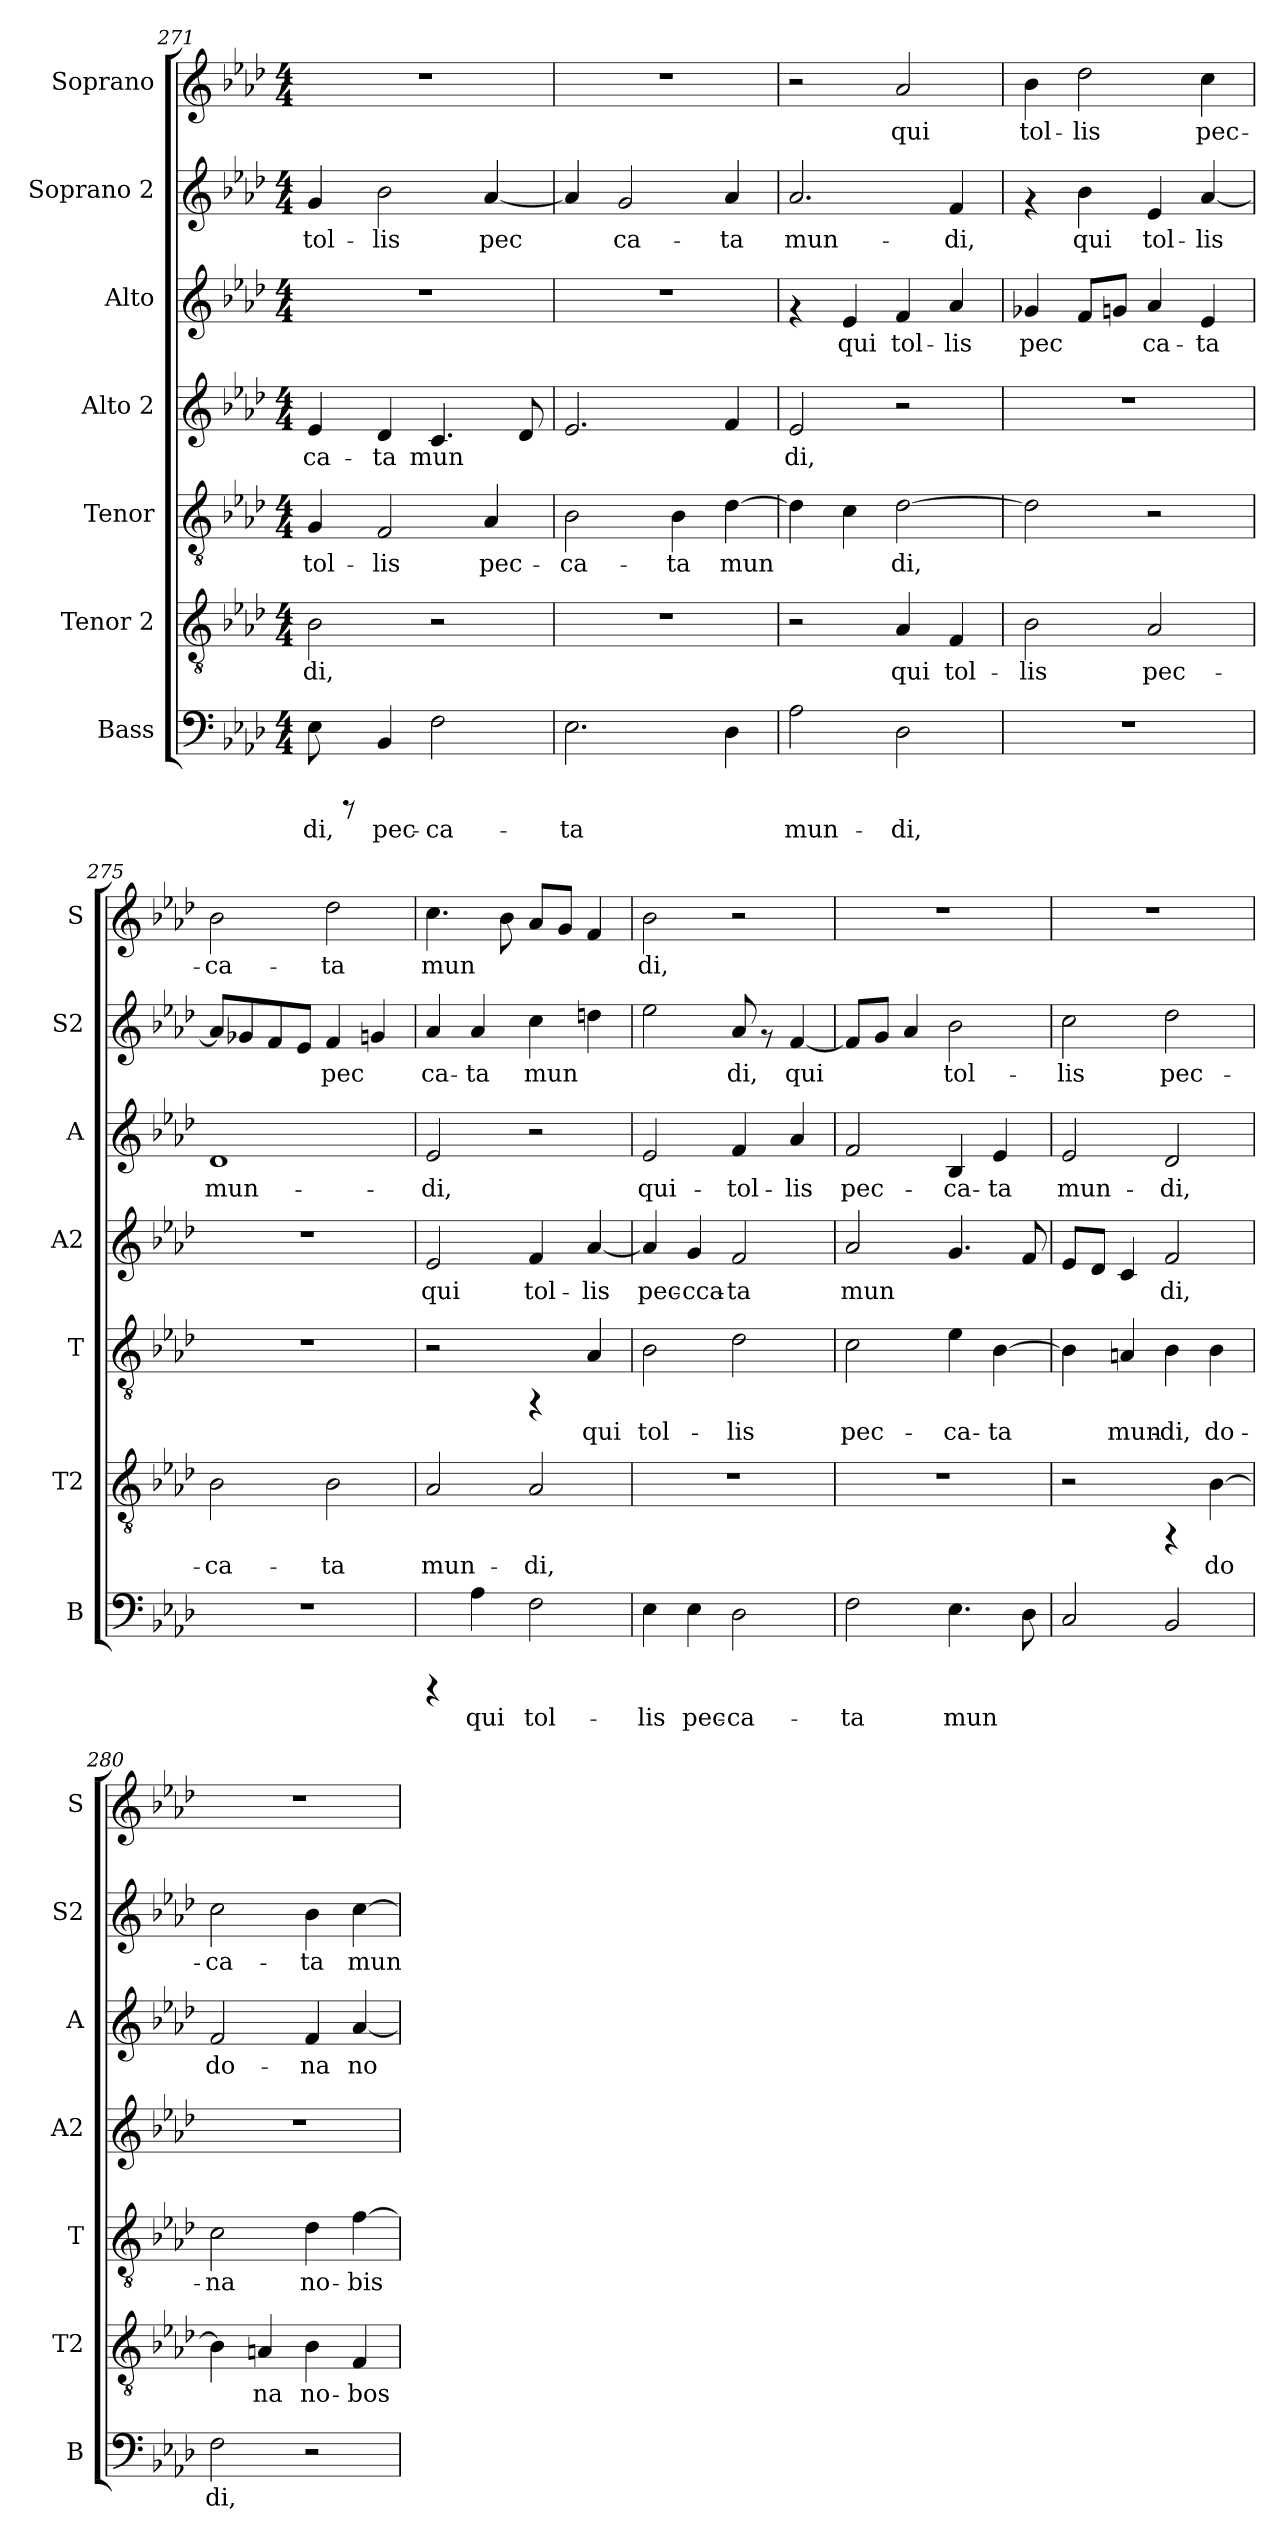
**kern	**text	**kern	**text	**kern	**text	**kern	**text	**kern	**text	**kern	**text	**kern	**text
*part7	*part7	*part6	*part6	*part5	*part5	*part4	*part4	*part3	*part3	*part2	*part2	*part1	*part1
*staff7	*staff7	*staff6	*staff6	*staff5	*staff5	*staff4	*staff4	*staff3	*staff3	*staff2	*staff2	*staff1	*staff1
*I"Bass	*	*I"Tenor 2	*	*I"Tenor	*	*I"Alto 2	*	*I"Alto	*	*I"Soprano 2	*	*I"Soprano	*
*I'B	*	*I'T2	*	*I'T	*	*I'A2	*	*I'A	*	*I'S2	*	*I'S	*
*clefF4	*	*clefGv2	*	*clefGv2	*	*clefG2	*	*clefG2	*	*clefG2	*	*clefG2	*
*k[b-e-a-d-]	*	*k[b-e-a-d-]	*	*k[b-e-a-d-]	*	*k[b-e-a-d-]	*	*k[b-e-a-d-]	*	*k[b-e-a-d-]	*	*k[b-e-a-d-]	*
*A-:	*	*A-:	*	*A-:	*	*A-:	*	*A-:	*	*A-:	*	*A-:	*
*M4/4	*	*M4/4	*	*M4/4	*	*M4/4	*	*M4/4	*	*M4/4	*	*M4/4	*
=271	=271	=271	=271	=271	=271	=271	=271	=271	=271	=271	=271	=271	=271
!	!LO:LY:b:cj	!	!LO:LY:b:cj	!	!LO:LY:b:cj	!	!LO:LY:b:cj	!	!	!	!LO:LY:b:cj	!	!
8E-\	-di,	2B-\	-di,	4G/	tol-	4e-/	-ca-	1r	.	4g/	tol-	1r	.
8rCCC	.	.	.	.	.	.	.	.	.	.	.	.	.
!	!LO:LY:b:cj	!	!	!	!LO:LY:b:cj	!	!LO:LY:b:cj	!	!	!	!LO:LY:b:cj	!	!
4BB-/	pec-	.	.	2F/	-lis	4d-/	-ta	.	.	2b-\	-lis	.	.
!	!LO:LY:b:cj	!	!	!	!	!	!LO:LY:b:cj	!	!	!	!	!	!
2F\	-ca-	2r	.	.	.	4.c/	mun-	.	.	.	.	.	.
!	!	!	!	!	!LO:LY:b:cj	!	!	!	!	!	!LO:LY:b:cj	!	!
.	.	.	.	4A-/	pec-	.	.	.	.	[<4a-/	pec-	.	.
!	!	!	!	!	!	!	!LO:LY:b:cj	!	!	!	!	!	!
.	.	.	.	.	.	8d-/	--	.	.	.	.	.	.
=272	=272	=272	=272	=272	=272	=272	=272	=272	=272	=272	=272	=272	=272
!	!LO:LY:b:cj	!	!	!	!LO:LY:b:cj	!	!LO:LY:b:cj	!	!	!	!LO:LY:b:cj	!	!
2.E-\	-ta	1r	.	2B-\	-ca-	2.e-/	--	1r	.	4a-/]	--	1r	.
!	!	!	!	!	!	!	!	!	!	!	!LO:LY:b:cj	!	!
.	.	.	.	.	.	.	.	.	.	2g/	-ca-	.	.
!	!	!	!	!	!LO:LY:b:cj	!	!	!	!	!	!	!	!
.	.	.	.	4B-\	-ta	.	.	.	.	.	.	.	.
!	!LO:LY:b:cj	!	!	!	!LO:LY:b:cj	!	!LO:LY:b:cj	!	!	!	!LO:LY:b:cj	!	!
4D-\	.	.	.	[>4d-\	mun-	4f/	--	.	.	4a-/	-ta	.	.
=273	=273	=273	=273	=273	=273	=273	=273	=273	=273	=273	=273	=273	=273
!	!LO:LY:b:cj	!	!	!	!LO:LY:b:cj	!	!LO:LY:b:cj	!	!	!	!LO:LY:b:cj	!	!
2A-\	mun-	2r	.	4d-\]	--	2e-/	-di,	4rf	.	2.a-/	mun-	2r	.
!	!	!	!	!	!LO:LY:b:cj	!	!	!	!LO:LY:b:cj	!	!	!	!
.	.	.	.	4c\	--	.	.	4e-/	qui	.	.	.	.
!	!LO:LY:b:cj	!	!LO:LY:b:cj	!	!LO:LY:b:cj	!	!	!	!LO:LY:b:cj	!	!	!	!LO:LY:b:cj
2D-\	-di,	4A-/	qui	[>2d-\	-di,	2r	.	4f/	tol-	.	.	2a-/	qui
!	!	!	!LO:LY:b:cj	!	!	!	!	!	!LO:LY:b:cj	!	!LO:LY:b:cj	!	!
.	.	4F/	tol-	.	.	.	.	4a-/	-lis	4f/	-di,	.	.
!!LO:PB:g=z
=274	=274	=274	=274	=274	=274	=274	=274	=274	=274	=274	=274	=274	=274
!	!	!	!LO:LY:b:cj	!	!LO:LY:b:cj	!	!	!	!LO:LY:b:cj	!	!	!	!LO:LY:b:cj
1r	.	2B-\	-lis	2d-\]	.	1r	.	4g-X/	pec-	4rf	.	4b-\	tol-
!	!	!	!	!	!	!	!	!	!LO:LY:b:cj	!	!LO:LY:b:cj	!	!LO:LY:b:cj
.	.	.	.	.	.	.	.	8f/L	--	4b-\	qui	2dd-\	-lis
!	!	!	!	!	!	!	!	!	!LO:LY:b:cj	!	!	!	!
.	.	.	.	.	.	.	.	8gn/J	--	.	.	.	.
!	!	!	!LO:LY:b:cj	!	!	!	!	!	!LO:LY:b:cj	!	!LO:LY:b:cj	!	!
.	.	2A-/	pec-	2r	.	.	.	4a-/	-ca-	4e-/	tol-	.	.
!	!	!	!	!	!	!	!	!	!LO:LY:b:cj	!	!LO:LY:b:cj	!	!LO:LY:b:cj
.	.	.	.	.	.	.	.	4e-/	-ta	[<4a-/	-lis	4cc\	pec-
=275	=275	=275	=275	=275	=275	=275	=275	=275	=275	=275	=275	=275	=275
!	!	!	!LO:LY:b:cj	!	!	!	!	!	!LO:LY:b:cj	!	!LO:LY:b:cj	!	!LO:LY:b:cj
1r	.	2B-\	-ca-	1r	.	1r	.	1d-	mun-	8a-/L]	.	2b-\	-ca-
!	!	!	!	!	!	!	!	!	!	!	!LO:LY:b:cj	!	!
.	.	.	.	.	.	.	.	.	.	8g-X/	.	.	.
!	!	!	!	!	!	!	!	!	!	!	!LO:LY:b:cj	!	!
.	.	.	.	.	.	.	.	.	.	8f/	.	.	.
!	!	!	!	!	!	!	!	!	!	!	!LO:LY:b:cj	!	!
.	.	.	.	.	.	.	.	.	.	8e-/J	.	.	.
!	!	!	!LO:LY:b:cj	!	!	!	!	!	!	!	!LO:LY:b:cj	!	!LO:LY:b:cj
.	.	2B-\	-ta	.	.	.	.	.	.	4f/	pec-	2dd-\	-ta
!	!	!	!	!	!	!	!	!	!	!	!LO:LY:b:cj	!	!
.	.	.	.	.	.	.	.	.	.	4gn/	--	.	.
=276	=276	=276	=276	=276	=276	=276	=276	=276	=276	=276	=276	=276	=276
!	!	!	!LO:LY:b:cj	!	!	!	!LO:LY:b:cj	!	!LO:LY:b:cj	!	!LO:LY:b:cj	!	!LO:LY:b:cj
4rCCC	.	2A-/	mun-	2r	.	2e-/	qui	2e-/	-di,	4a-/	-ca-	4.cc\	mun-
!	!LO:LY:b:cj	!	!	!	!	!	!	!	!	!	!LO:LY:b:cj	!	!
4A-\	qui	.	.	.	.	.	.	.	.	4a-/	-ta	.	.
!	!	!	!	!	!	!	!	!	!	!	!	!	!LO:LY:b:cj
.	.	.	.	.	.	.	.	.	.	.	.	8b-\	--
!	!LO:LY:b:cj	!	!LO:LY:b:cj	!	!	!	!LO:LY:b:cj	!	!	!	!LO:LY:b:cj	!	!LO:LY:b:cj
2F\	tol-	2A-/	-di,	4rFF	.	4f/	tol-	2r	.	4cc\	mun-	8a-/L	--
!	!	!	!	!	!	!	!	!	!	!	!	!	!LO:LY:b:cj
.	.	.	.	.	.	.	.	.	.	.	.	8g/J	--
!	!	!	!	!	!LO:LY:b:cj	!	!LO:LY:b:cj	!	!	!	!LO:LY:b:cj	!	!LO:LY:b:cj
.	.	.	.	4A-/	qui	[<4a-/	-lis	.	.	4ddn\	--	4f/	--
=277	=277	=277	=277	=277	=277	=277	=277	=277	=277	=277	=277	=277	=277
!	!LO:LY:b:cj	!	!	!	!LO:LY:b:cj	!	!LO:LY:b:cj	!	!LO:LY:b:cj	!	!LO:LY:b:cj	!	!LO:LY:b:cj
4E-\	-lis	1r	.	2B-\	tol-	4a-/]	pec-	2e-/	qui-	2ee-\	--	2b-\	-di,
!	!LO:LY:b:cj	!	!	!	!	!	!LO:LY:b:cj	!	!	!	!	!	!
4E-\	pec-	.	.	.	.	4g/	-cca-	.	.	.	.	.	.
!	!LO:LY:b:cj	!	!	!	!LO:LY:b:cj	!	!LO:LY:b:cj	!	!LO:LY:b:cj	!	!LO:LY:b:cj	!	!
2D-\	-ca-	.	.	2d-\	-lis	2f/	-ta	4f/	-tol-	8a-/	-di,	2r	.
.	.	.	.	.	.	.	.	.	.	8rf	.	.	.
!	!	!	!	!	!	!	!	!	!LO:LY:b:cj	!	!LO:LY:b:cj	!	!
.	.	.	.	.	.	.	.	4a-/	-lis	[<4f/	qui-	.	.
=278	=278	=278	=278	=278	=278	=278	=278	=278	=278	=278	=278	=278	=278
!	!LO:LY:b:cj	!	!	!	!LO:LY:b:cj	!	!LO:LY:b:cj	!	!LO:LY:b:cj	!	!LO:LY:b:cj	!	!
2F\	-ta	1r	.	2c\	pec-	2a-/	mun-	2f/	pec-	8f/L]	--	1r	.
!	!	!	!	!	!	!	!	!	!	!	!LO:LY:b:cj	!	!
.	.	.	.	.	.	.	.	.	.	8g/J	--	.	.
!	!	!	!	!	!	!	!	!	!	!	!LO:LY:b:cj	!	!
.	.	.	.	.	.	.	.	.	.	4a-/	--	.	.
!	!LO:LY:b:cj	!	!	!	!LO:LY:b:cj	!	!LO:LY:b:cj	!	!LO:LY:b:cj	!	!LO:LY:b:cj	!	!
4.E-\	mun-	.	.	4e-\	-ca-	4.g/	--	4B-/	-ca-	2b-\	-tol-	.	.
!	!	!	!	!	!LO:LY:b:cj	!	!	!	!LO:LY:b:cj	!	!	!	!
.	.	.	.	[>4B-\	-ta	.	.	4e-/	-ta	.	.	.	.
!	!LO:LY:b:cj	!	!	!	!	!	!LO:LY:b:cj	!	!	!	!	!	!
8D-\	--	.	.	.	.	8f/	--	.	.	.	.	.	.
=279	=279	=279	=279	=279	=279	=279	=279	=279	=279	=279	=279	=279	=279
!	!LO:LY:b:cj	!	!	!	!LO:LY:b:cj	!	!LO:LY:b:cj	!	!LO:LY:b:cj	!	!LO:LY:b:cj	!	!
2C/	--	2r	.	4B-\]	.	8e-/L	--	2e-/	mun-	2cc\	-lis	1r	.
!	!	!	!	!	!	!	!LO:LY:b:cj	!	!	!	!	!	!
.	.	.	.	.	.	8d-/J	--	.	.	.	.	.	.
!	!	!	!	!	!LO:LY:b:cj	!	!LO:LY:b:cj	!	!	!	!	!	!
.	.	.	.	4An/	mun-	4c/	--	.	.	.	.	.	.
!	!LO:LY:b:cj	!	!	!	!LO:LY:b:cj	!	!LO:LY:b:cj	!	!LO:LY:b:cj	!	!LO:LY:b:cj	!	!
2BB-/	--	4rFF	.	4B-\	-di,	2f/	-di,	2d-/	-di,	2dd-\	pec-	.	.
!	!	!	!LO:LY:b:cj	!	!LO:LY:b:cj	!	!	!	!	!	!	!	!
.	.	[>4B-\	do-	4B-\	do-	.	.	.	.	.	.	.	.
!!LO:PB:g=z
=280	=280	=280	=280	=280	=280	=280	=280	=280	=280	=280	=280	=280	=280
!	!LO:LY:b:cj	!	!LO:LY:b:cj	!	!LO:LY:b:cj	!	!	!	!LO:LY:b:cj	!	!LO:LY:b:cj	!	!
2F\	-di,	4B-\]	--	2c\	-na	1r	.	2f/	do-	2cc\	-ca-	1r	.
!	!	!	!LO:LY:b:cj	!	!	!	!	!	!	!	!	!	!
.	.	4An/	-na	.	.	.	.	.	.	.	.	.	.
!	!	!	!LO:LY:b:cj	!	!LO:LY:b:cj	!	!	!	!LO:LY:b:cj	!	!LO:LY:b:cj	!	!
2r	.	4B-\	no-	4d-\	no-	.	.	4f/	-na	4b-\	-ta	.	.
!	!	!	!LO:LY:b:cj	!	!LO:LY:b:cj	!	!	!	!LO:LY:b:cj	!	!LO:LY:b:cj	!	!
.	.	4F/	-bos	[>4f\	-bis	.	.	[<4a-/	no-	[>4cc\	mun-	.	.
=	=	=	=	=	=	=	=	=	=	=	=	=	=
*-	*-	*-	*-	*-	*-	*-	*-	*-	*-	*-	*-	*-	*-
